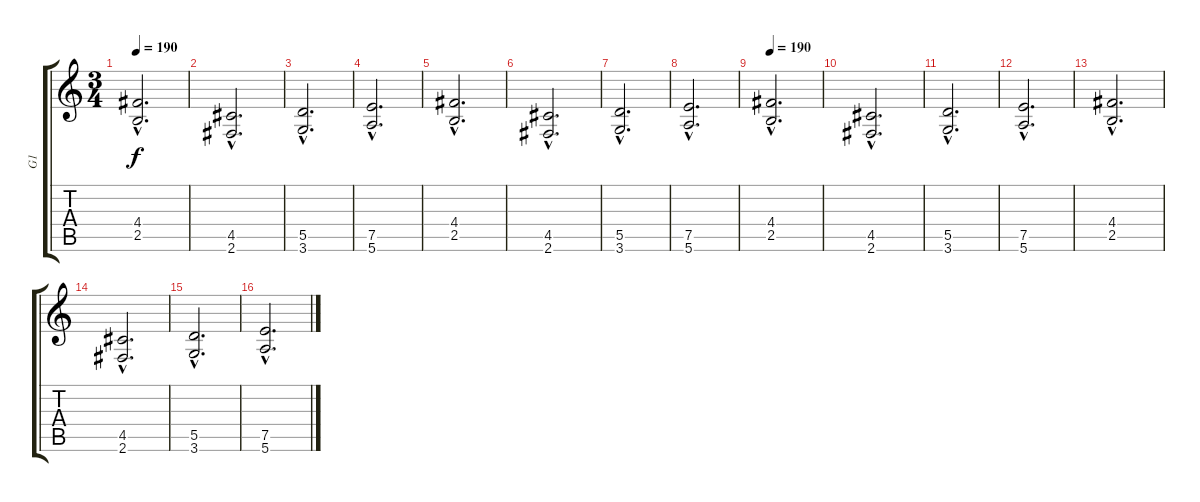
\track ("G1" "G1") {instrument distortionguitar}
\staff {score tabs}
\tuning (E4 B3 G3 D3 A2 E2) {hide}
\ts (3 4)
\tempo 200
\tempo 190
\clef g2
\ks c
(4.4{hac} 2.5{hac}).2{d dy f} |
(4.5{hac} 2.6{hac}).2{d} |
(5.5{hac} 3.6{hac}).2{d} |
(7.5{hac} 5.6{hac}).2{d} |
(4.4{hac} 2.5{hac}).2{d} |
(4.5{hac} 2.6{hac}).2{d} |
(5.5{hac} 3.6{hac}).2{d} |
(7.5{hac} 5.6{hac}).2{d} |
\tempo 190
(4.4{hac} 2.5{hac}).2{d} |
(4.5{hac} 2.6{hac}).2{d} |
(5.5{hac} 3.6{hac}).2{d} |
(7.5{hac} 5.6{hac}).2{d} |
(4.4{hac} 2.5{hac}).2{d} |
(4.5{hac} 2.6{hac}).2{d} |
(5.5{hac} 3.6{hac}).2{d} |
(7.5{hac} 5.6{hac}).2{d}
